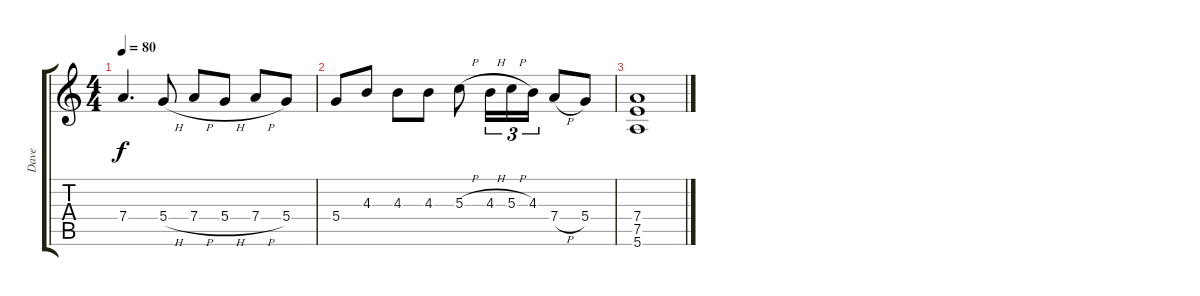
\track ("Dave" "Dave") {instrument distortionguitar}
\staff {score tabs}
\tuning (E4 B3 G3 D3 A2 E2) {hide}
\ts (4 4)
\tempo 80
\clef g2
\ks c
7.4.4{d dy f} 5.4{h}.8 7.4{h}.8 5.4{h}.8 7.4{h}.8 5.4.8 |
5.4.8 4.3.8 4.3.8 4.3.8 5.3{h}.8 4.3{h}.16{tu (3 2)} 5.3{h}.16{tu (3 2)} 4.3.16{tu (3 2)} 7.4{h}.8 5.4.8 |
(7.4 7.5 5.6).1
